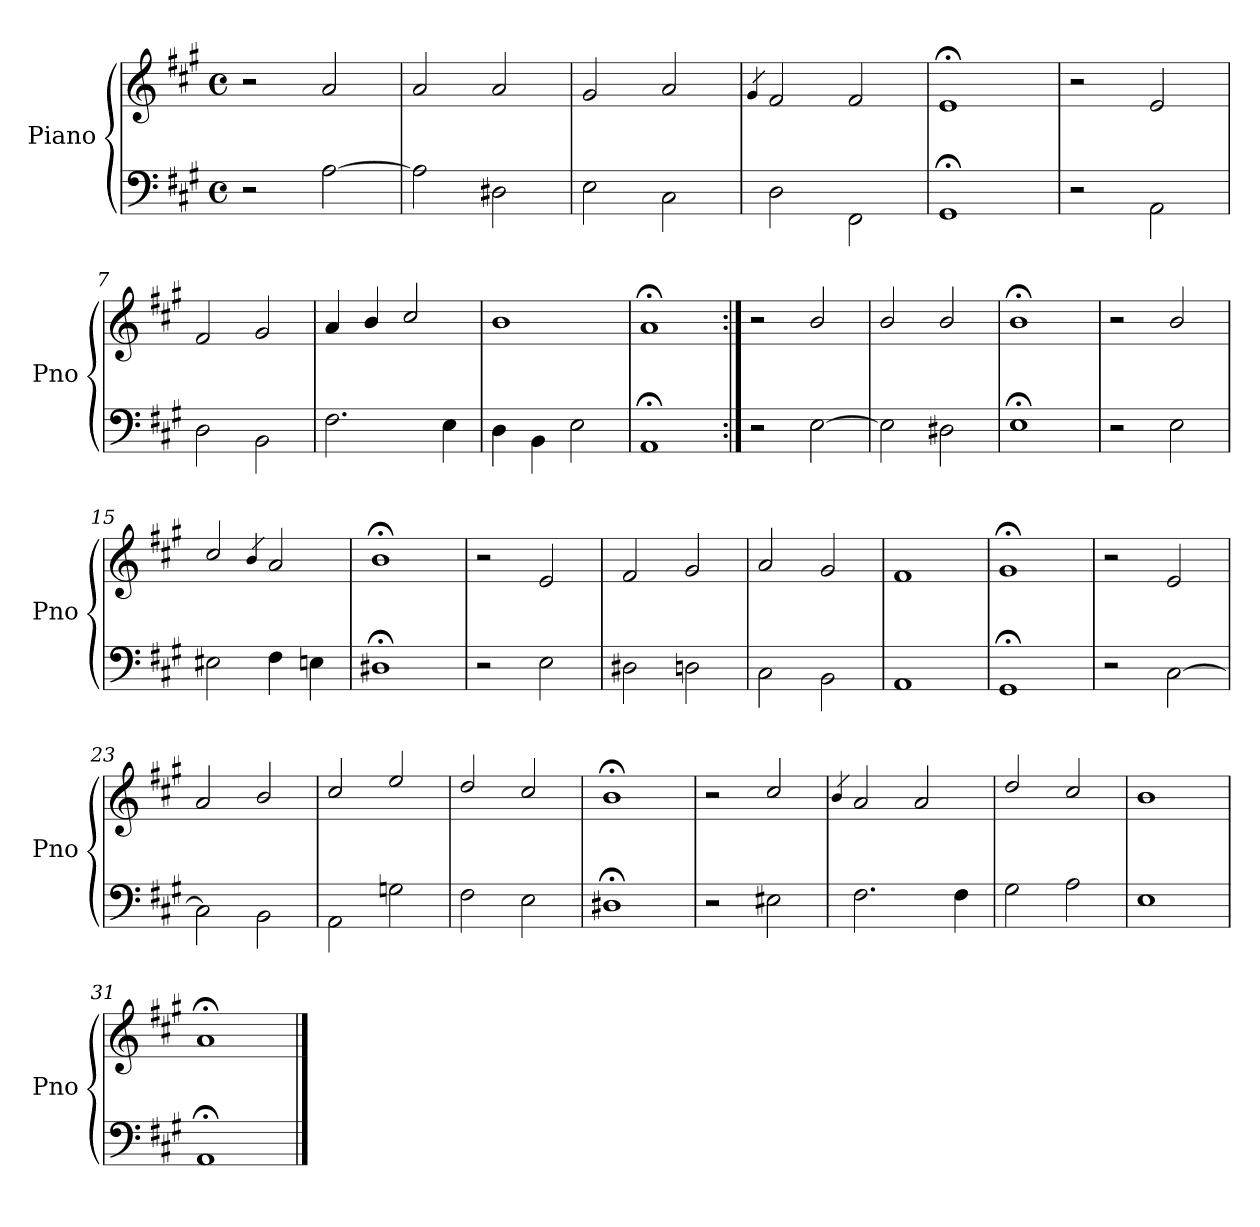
**kern	**kern
*part1	*part1
*staff2	*staff1
*I"Piano	*
*I'Pno	*
*clefF4	*clefG2
*k[f#c#g#]	*k[f#c#g#]
*A:	*A:
*M4/4	*M4/4
*met(c)	*met(c)
=1	=1
2r	2r
[<2A\	2a/
=2	=2
2A\]	2a/
2D#X\	2a/
=3	=3
2E\	2g#/
2C#\	2a/
=4	=4
.	4qg#/
2D\	2f#/
2FF#\	2f#/
=5	=5
1GG#;\	1e;</
=6	=6
2r	2r
2AA\	2e/
=7	=7
2D\	2f#/
2BB\	2g#/
=8	=8
2.F#\	4a/
.	4b/
.	2cc#/
4E\	.
=9	=9
4D\	1b/
4BB\	.
2E\	.
=10	=10
1AA;\	1a;</
!!LO:LB:g=z
=11:|!	=11:|!
2r	2r
[<2E\	2b/
=12	=12
2E\]	2b/
2D#X\	2b/
=13	=13
1E;\	1b;</
=14	=14
2r	2r
2E\	2b/
=15	=15
2E#X\	2cc#/
.	4qb/
4F#\	2a/
4En\	.
=16	=16
1D#X;\	1b;</
=17	=17
2r	2r
2E\	2e/
=18	=18
2D#X\	2f#/
2Dn\	2g#/
=19	=19
2C#\	2a/
2BB\	2g#/
=20	=20
1AA\	1f#/
=21	=21
1GG#;\	1g#;</
!!LO:LB:g=z
=22	=22
2r	2r
[<2C#\	2e/
=23	=23
2C#\]	2a/
2BB\	2b/
=24	=24
2AA\	2cc#/
2Gn\	2ee/
=25	=25
2F#\	2dd/
2E\	2cc#/
=26	=26
1D#X;\	1b;</
=27	=27
2r	2r
2E#X\	2cc#/
=28	=28
.	4qb/
2.F#\	2a/
.	2a/
4F#\	.
=29	=29
2G#\	2dd/
2A\	2cc#/
=30	=30
1E\	1b/
=31	=31
1AA;\	1a;</
==	==
*-	*-
